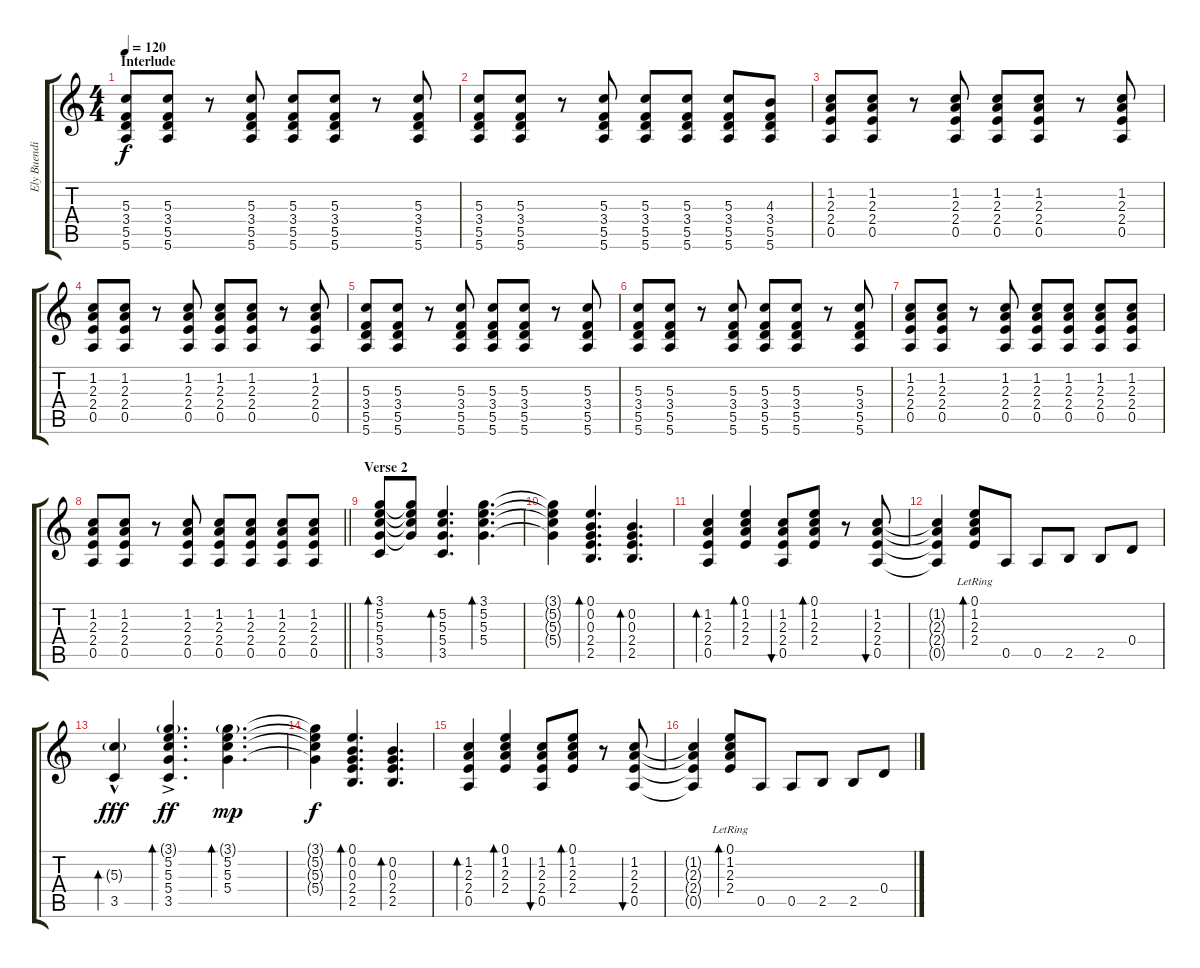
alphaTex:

\track ("Ely Buendia/Rhythm Guitar" "Ely Buendi") {instrument electricguitarjazz}
\staff {score tabs}
\tuning (E4 B3 G3 D3 A2 E2) {hide}
\ts (4 4)
\section ("" "Interlude")
\tempo 120
\clef g2
\ks c
(5.3 3.4 5.5 5.6).8{dy f} (5.3 3.4 5.5 5.6).8 r.8 (5.3 3.4 5.5 5.6).8 (5.3 3.4 5.5 5.6).8 (5.3 3.4 5.5 5.6).8 r.8 (5.3 3.4 5.5 5.6).8 |
(5.3 3.4 5.5 5.6).8 (5.3 3.4 5.5 5.6).8 r.8 (5.3 3.4 5.5 5.6).8 (5.3 3.4 5.5 5.6).8 (5.3 3.4 5.5 5.6).8 (5.3 3.4 5.5 5.6).8 (4.3 3.4 5.5 5.6).8 |
(1.2 2.3 2.4 0.5).8 (1.2 2.3 2.4 0.5).8 r.8 (1.2 2.3 2.4 0.5).8 (1.2 2.3 2.4 0.5).8 (1.2 2.3 2.4 0.5).8 r.8 (1.2 2.3 2.4 0.5).8 |
(1.2 2.3 2.4 0.5).8 (1.2 2.3 2.4 0.5).8 r.8 (1.2 2.3 2.4 0.5).8 (1.2 2.3 2.4 0.5).8 (1.2 2.3 2.4 0.5).8 r.8 (1.2 2.3 2.4 0.5).8 |
(5.3 3.4 5.5 5.6).8 (5.3 3.4 5.5 5.6).8 r.8 (5.3 3.4 5.5 5.6).8 (5.3 3.4 5.5 5.6).8 (5.3 3.4 5.5 5.6).8 r.8 (5.3 3.4 5.5 5.6).8 |
(5.3 3.4 5.5 5.6).8 (5.3 3.4 5.5 5.6).8 r.8 (5.3 3.4 5.5 5.6).8 (5.3 3.4 5.5 5.6).8 (5.3 3.4 5.5 5.6).8 r.8 (5.3 3.4 5.5 5.6).8 |
(1.2 2.3 2.4 0.5).8 (1.2 2.3 2.4 0.5).8 r.8 (1.2 2.3 2.4 0.5).8 (1.2 2.3 2.4 0.5).8 (1.2 2.3 2.4 0.5).8 (1.2 2.3 2.4 0.5).8 (1.2 2.3 2.4 0.5).8 |
\barLineRight lightlight
(1.2 2.3 2.4 0.5).8 (1.2 2.3 2.4 0.5).8 r.8 (1.2 2.3 2.4 0.5).8 (1.2 2.3 2.4 0.5).8 (1.2 2.3 2.4 0.5).8 (1.2 2.3 2.4 0.5).8 (1.2 2.3 2.4 0.5).8 |
\section ("" "Verse 2")
(3.1 5.2 5.3 5.4 3.5).8{bd 60} (3.1{t} 5.2{t} 5.3{t} 5.4{t}).8 (5.2 5.3 5.4 3.5).4{d bd 60} (3.1 5.2 5.3 5.4).4{d bd 60} |
(3.1{t} 5.2{t} 5.3{t} 5.4{t}).4 (0.1 0.2 0.3 2.4 2.5).4{d bd 60} (0.2 0.3 2.4 2.5).4{d bd 60} |
(1.2 2.3 2.4 0.5).4{bd 60} (0.1 1.2 2.3 2.4).4{bd 60} (1.2 2.3 2.4 0.5).8{bu 60} (0.1 1.2 2.3 2.4).8{bd 60} r.8 (1.2 2.3 2.4 0.5).8{bu 60} |
(1.2{t} 2.3{t} 2.4{t} 0.5{t}).4 (0.1{lr} 1.2{lr} 2.3{lr} 2.4{lr}).8{bd 60} 0.5.8 0.5.8 2.5.8 2.5.8 0.4.8 |
(5.3{g} 3.5{hac}).4{bd 60 dy fff} (3.1{g} 5.2{ac} 5.3{ac} 5.4{ac} 3.5).4{d bd 60 dy ff} (3.1{g} 5.2 5.3 5.4).4{d bd 60 dy mp} |
(3.1{t} 5.2{t} 5.3{t} 5.4{t}).4{dy f} (0.1 0.2 0.3 2.4 2.5).4{d bd 60} (0.2 0.3 2.4 2.5).4{d bd 60} |
(1.2 2.3 2.4 0.5).4{bd 60} (0.1 1.2 2.3 2.4).4{bd 60} (1.2 2.3 2.4 0.5).8{bu 60} (0.1 1.2 2.3 2.4).8{bd 60} r.8 (1.2 2.3 2.4 0.5).8{bu 60} |
(1.2{t} 2.3{t} 2.4{t} 0.5{t}).4 (0.1{lr} 1.2{lr} 2.3{lr} 2.4{lr}).8{bd 60} 0.5.8 0.5.8 2.5.8 2.5.8 0.4.8
